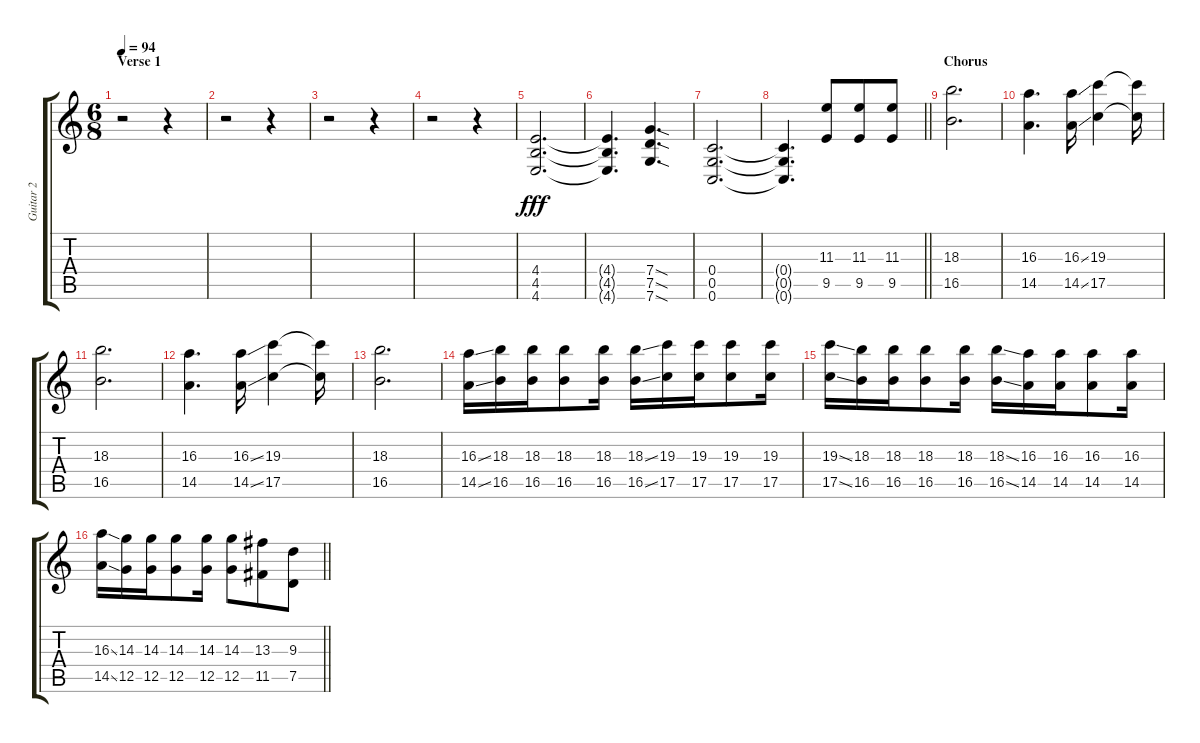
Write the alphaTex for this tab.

\track ("Guitar 2" "Guitar 2") {instrument overdrivenguitar}
\staff {score tabs}
\tuning (D4 A3 F3 C3 G2 C2) {hide}
\ts (6 8)
\section ("" "Verse 1")
\tempo 94
\clef g2
\ks c
r.2{dy fff} r.4 |
r.2 r.4 |
r.2 r.4 |
r.2 r.4 |
(4.4 4.5 4.6).2{d} |
(4.4{t} 4.5{t} 4.6{t}).4{d} (7.4{sod} 7.5{sod} 7.6{sod}).4{d} |
(0.4 0.5 0.6).2{d} |
\barLineRight lightlight
(0.4{t} 0.5{t} 0.6{t}).4{d} (11.3 9.5).8 (11.3 9.5).8 (11.3 9.5).8 |
\section ("" "Chorus")
(18.3 16.5).2{d} |
(16.3 14.5).4{d} (16.3{ss} 14.5{ss}).16 (19.3 17.5).4 (19.3{t} 17.5{t}).16 |
(18.3 16.5).2{d} |
(16.3 14.5).4{d} (16.3{ss} 14.5{ss}).16 (19.3 17.5).4 (19.3{t} 17.5{t}).16 |
(18.3 16.5).2{d} |
(16.3{ss} 14.5{ss}).16 (18.3 16.5).16 (18.3 16.5).16 (18.3 16.5).8 (18.3 16.5).16 (18.3{ss} 16.5{ss}).16 (19.3 17.5).16 (19.3 17.5).16 (19.3 17.5).8 (19.3 17.5).16 |
(19.3{ss} 17.5{ss}).16 (18.3 16.5).16 (18.3 16.5).16 (18.3 16.5).8 (18.3 16.5).16 (18.3{ss} 16.5{ss}).16 (16.3 14.5).16 (16.3 14.5).16 (16.3 14.5).8 (16.3 14.5).16 |
\barLineRight lightlight
(16.3{ss} 14.5{ss}).16 (14.3 12.5).16 (14.3 12.5).16 (14.3 12.5).8 (14.3 12.5).16 (14.3 12.5).8 (13.3 11.5).8 (9.3 7.5).8
